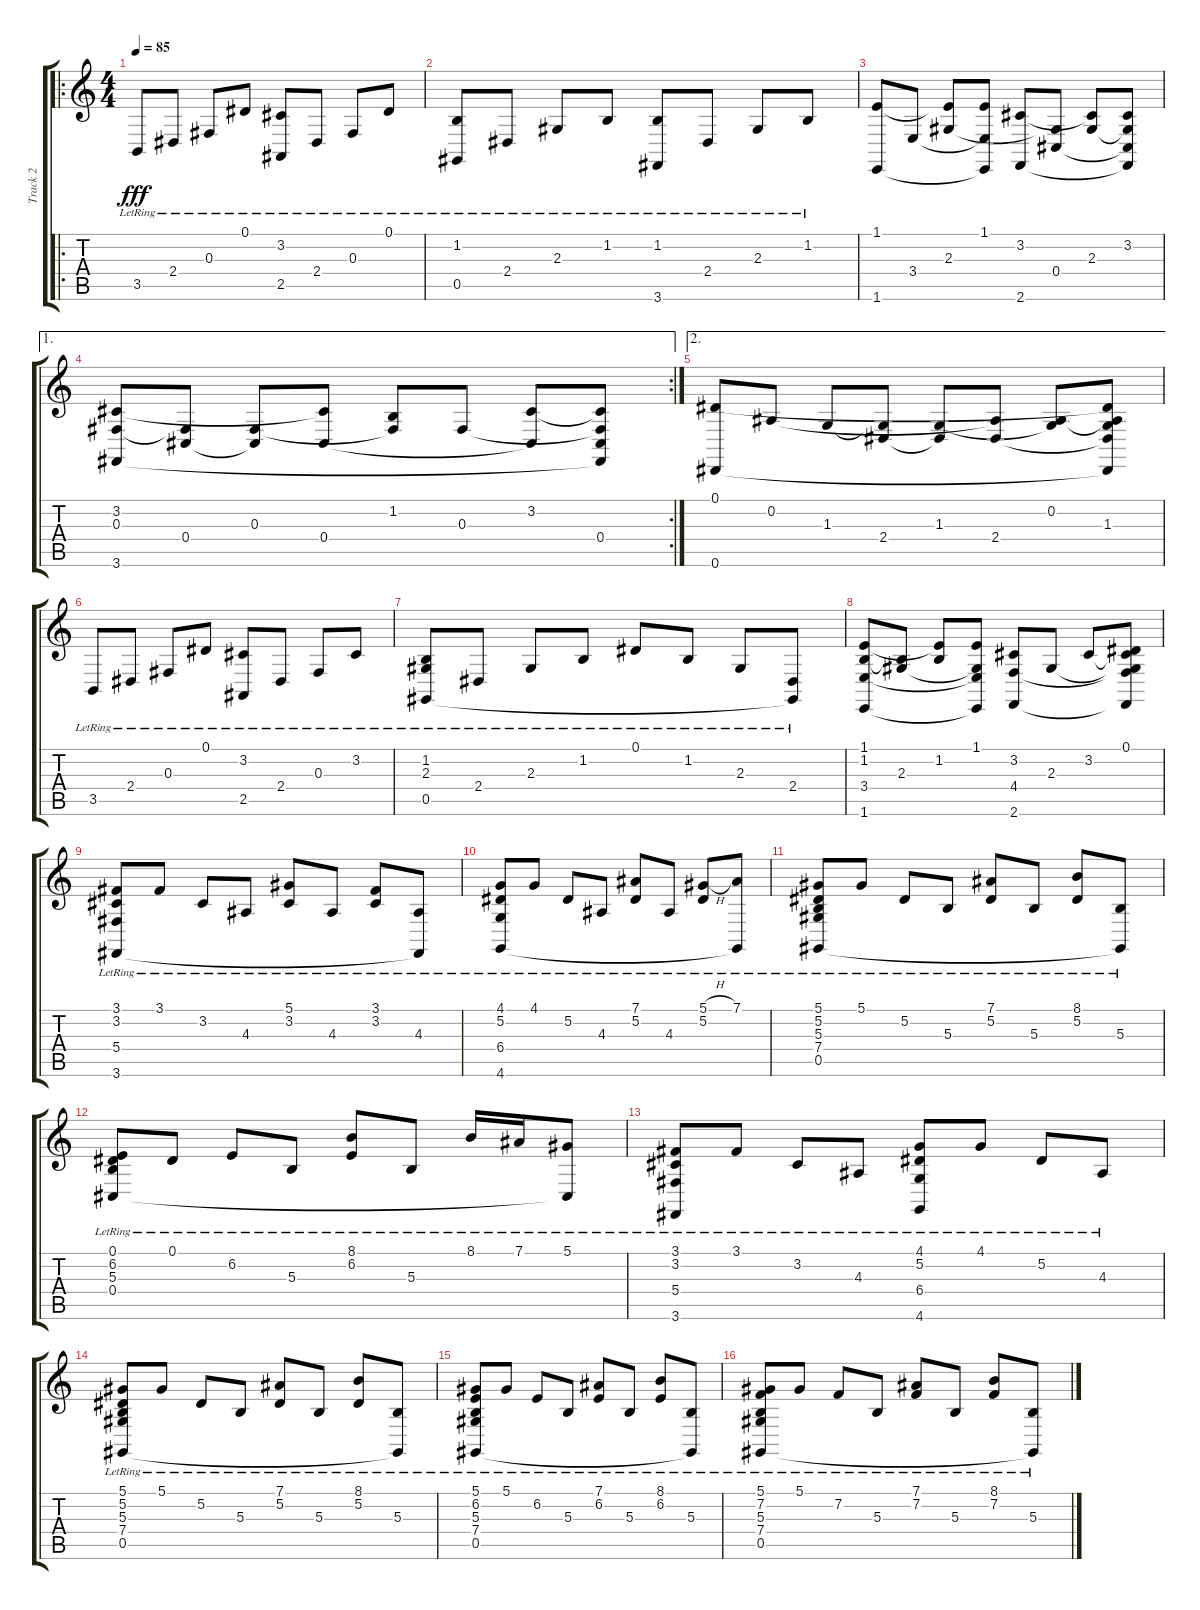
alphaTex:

\track ("Track 2" "Track 2") {instrument acousticgrandpiano}
\staff {score tabs}
\tuning (Eb4 Bb3 Gb3 Db3 Ab2 Eb2) {hide}
\ro
\ts (4 4)
\tempo 85
\clef g2
\ks c
3.5{lr}.8{dy fff instrument acousticgrandpiano} 2.4{lr}.8 0.3{lr}.8 0.1{lr}.8 (3.2{lr} 2.5{lr}).8 2.4{lr}.8 0.3{lr}.8 0.1{lr}.8 |
(1.2{lr} 0.5{lr}).8 2.4{lr}.8 2.3{lr}.8 1.2{lr}.8 (1.2{lr} 3.6{lr}).8 2.4{lr}.8 2.3{lr}.8 1.2{lr}.8 |
(1.1 1.6).8 3.4.8 (1.1{t} 2.3).8 (1.1 3.4{t} 1.6{t}).8 (3.2 2.6).8 (2.3{t} 0.4).8 (3.2{t} 2.3).8 (3.2 2.3{t} 0.4{t} 2.6{t}).8 |
\ae 1
\rc 2
(3.2 0.3 3.6).8 (0.3{t} 0.4).8 (0.3 0.4{t}).8 (3.2{t} 0.4).8 (1.2 0.3{t}).8 0.3.8 (3.2 0.4{t}).8 (3.2{t} 0.3{t} 0.4 3.6{t}).8 |
\ae 2
(0.1 0.6).8 0.2.8 1.3.8 (1.3{t} 2.4).8 (1.3 2.4{t}).8 (0.2{t} 2.4).8 (0.2 1.3{t}).8 (0.1{t} 0.2{t} 1.3 2.4{t} 0.6{t}).8 |
3.5{lr}.8 2.4{lr}.8 0.3{lr}.8 0.1{lr}.8 (3.2{lr} 2.5{lr}).8 2.4{lr}.8 0.3{lr}.8 3.2{lr}.8 |
(1.2{lr} 2.3{lr} 0.5{lr}).8 2.4{lr}.8 2.3{lr}.8 1.2{lr}.8 0.1{lr}.8 1.2{lr}.8 2.3{lr}.8 (2.4{lr} 0.5{t}).8 |
(1.1 1.2 3.4 1.6).8 (1.2{t} 2.3).8 (1.1{t} 1.2).8 (1.1 2.3{t} 3.4{t} 1.6{t}).8 (3.2 4.4 2.6).8 2.3.8 3.2.8 (0.1 3.2{t} 2.3{t} 4.4{t} 2.6{t}).8 |
(3.1{lr} 3.2{lr} 5.4{lr} 3.6{lr}).8 3.1{lr}.8 3.2{lr}.8 4.3{lr}.8 (5.1{lr} 3.2{lr}).8 4.3{lr}.8 (3.1{lr} 3.2{lr}).8 (4.3{lr} 3.6{t}).8 |
(4.1{lr} 5.2{lr} 6.4{lr} 4.6{lr}).8 4.1{lr}.8 5.2{lr}.8 4.3{lr}.8 (7.1{lr} 5.2{lr}).8 4.3{lr}.8 (5.1{h} 5.2{lr}).8 (7.1{lr} 4.6{t}).8 |
(5.1{lr} 5.2{lr} 5.3{lr} 7.4{lr} 0.5{lr}).8 5.1{lr}.8 5.2{lr}.8 5.3{lr}.8 (7.1{lr} 5.2{lr}).8 5.3{lr}.8 (8.1{lr} 5.2{lr}).8 (5.3{lr} 0.5{t}).8 |
(0.1{lr} 6.2{lr} 5.3{lr} 0.4{lr}).8 0.1{lr}.8 6.2{lr}.8 5.3{lr}.8 (8.1{lr} 6.2{lr}).8 5.3{lr}.8 8.1{lr}.16 7.1{lr}.16 (5.1{lr} 0.4{t}).8 |
(3.1{lr} 3.2{lr} 5.4{lr} 3.6{lr}).8 3.1{lr}.8 3.2{lr}.8 4.3{lr}.8 (4.1{lr} 5.2{lr} 6.4{lr} 4.6{lr}).8 4.1{lr}.8 5.2{lr}.8 4.3{lr}.8 |
(5.1{lr} 5.2{lr} 5.3{lr} 7.4{lr} 0.5{lr}).8 5.1{lr}.8 5.2{lr}.8 5.3{lr}.8 (7.1{lr} 5.2{lr}).8 5.3{lr}.8 (8.1{lr} 5.2{lr}).8 (5.3{lr} 0.5{t}).8 |
(5.1{lr} 6.2{lr} 5.3{lr} 7.4{lr} 0.5{lr}).8 5.1{lr}.8 6.2{lr}.8 5.3{lr}.8 (7.1{lr} 6.2{lr}).8 5.3{lr}.8 (8.1{lr} 6.2{lr}).8 (5.3{lr} 0.5{t}).8 |
(5.1{lr} 7.2{lr} 5.3{lr} 7.4{lr} 0.5{lr}).8 5.1{lr}.8 7.2{lr}.8 5.3{lr}.8 (7.1{lr} 7.2{lr}).8 5.3{lr}.8 (8.1{lr} 7.2{lr}).8 (5.3{lr} 0.5{t}).8
